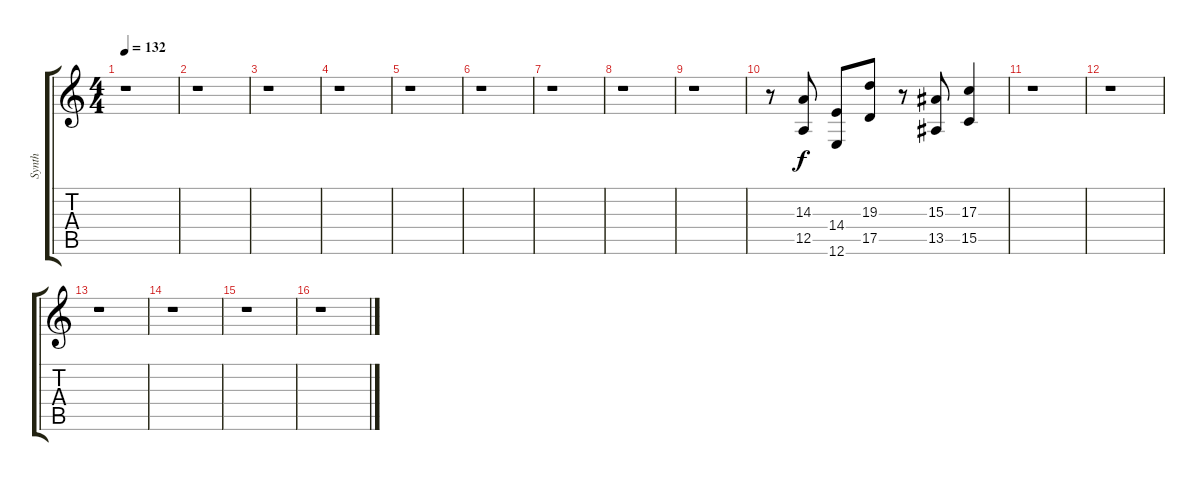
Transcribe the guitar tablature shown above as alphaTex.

\track ("Synth" "Synth") {instrument synthstrings2}
\staff {score tabs}
\tuning (E4 B3 G3 D3 A2 E2) {hide}
\ts (4 4)
\tempo 132
\clef g2
\ks c
r.1{dy f} |
r.1 |
r.1 |
r.1 |
r.1 |
r.1 |
r.1 |
r.1 |
r.1 |
r.8 (14.3 12.5).8 (14.4 12.6).8 (19.3 17.5).8 r.8 (15.3 13.5).8 (17.3 15.5).4 |
r.1 |
r.1 |
r.1 |
r.1 |
r.1 |
r.1
